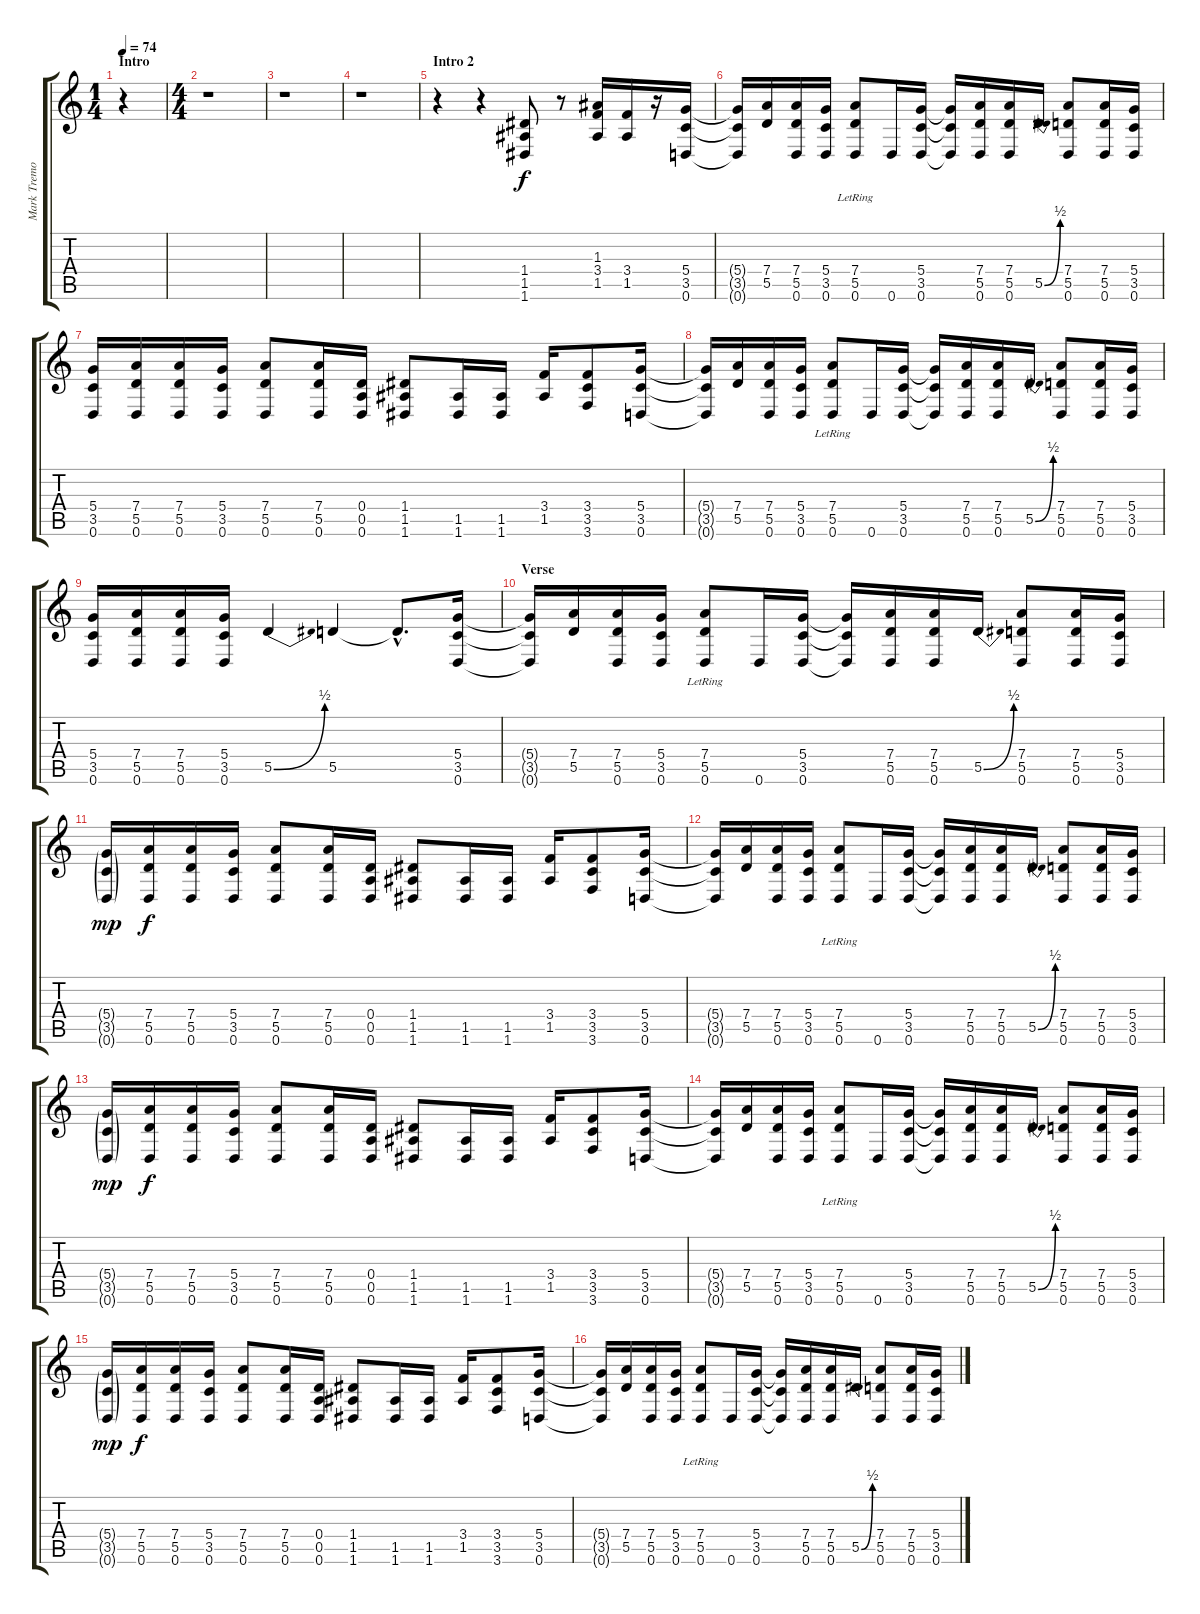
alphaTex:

\track ("Mark Tremonti" "Mark Tremo") {instrument distortionguitar}
\staff {score tabs}
\tuning (D4 D4 A3 D3 A2 D2) {hide}
\ts (1 4)
\section ("" "Intro")
\tempo 74
\clef g2
\ks c
r.4{dy f instrument distortionguitar} |
\ts (4 4)
r.1 |
r.1 |
r.1 |
\section ("" "Intro 2")
r.4 r.4 (1.4 1.5 1.6).8 r.8 (1.3 3.4 1.5).16 (3.4 1.5).16 r.16 (5.4 3.5 0.6).16 |
(5.4{t} 3.5{t} 0.6{t}).16 (7.4 5.5).16 (7.4 5.5 0.6).16 (5.4 3.5 0.6).16 (7.4{lr} 5.5{lr} 0.6).8 0.6.16 (5.4 3.5 0.6).16 (5.4{t} 3.5{t} 0.6{t}).16 (7.4 5.5 0.6).16 (7.4 5.5 0.6).16 5.5{be (bend 0 0 60 2)}.16 (7.4 5.5 0.6).8 (7.4 5.5 0.6).16 (5.4 3.5 0.6).16 |
(5.4 3.5 0.6).16 (7.4 5.5 0.6).16 (7.4 5.5 0.6).16 (5.4 3.5 0.6).16 (7.4 5.5 0.6).8 (7.4 5.5 0.6).16 (0.4 0.5 0.6).16 (1.4 1.5 1.6).8 (1.5 1.6).16 (1.5 1.6).16 (3.4 1.5).16 (3.4 3.5 3.6).8 (5.4 3.5 0.6).16 |
(5.4{t} 3.5{t} 0.6{t}).16 (7.4 5.5).16 (7.4 5.5 0.6).16 (5.4 3.5 0.6).16 (7.4{lr} 5.5{lr} 0.6).8 0.6.16 (5.4 3.5 0.6).16 (5.4{t} 3.5{t} 0.6{t}).16 (7.4 5.5 0.6).16 (7.4 5.5 0.6).16 5.5{be (bend 0 0 60 2)}.16 (7.4 5.5 0.6).8 (7.4 5.5 0.6).16 (5.4 3.5 0.6).16 |
(5.4 3.5 0.6).16 (7.4 5.5 0.6).16 (7.4 5.5 0.6).16 (5.4 3.5 0.6).16 5.5{be (bend 0 0 60 2)}.4 5.5.4 5.5{hac t}.8{d} (5.4 3.5 0.6).16 |
\section ("" "Verse")
(5.4{t} 3.5{t} 0.6{t}).16{volume 10} (7.4 5.5).16 (7.4 5.5 0.6).16 (5.4 3.5 0.6).16 (7.4{lr} 5.5{lr} 0.6).8 0.6.16 (5.4 3.5 0.6).16 (5.4{t} 3.5{t} 0.6{t}).16 (7.4 5.5 0.6).16 (7.4 5.5 0.6).16 5.5{be (bend 0 0 60 2)}.16 (7.4 5.5 0.6).8 (7.4 5.5 0.6).16 (5.4 3.5 0.6).16 |
(5.4{g} 3.5{g} 0.6{g}).16{dy mp} (7.4 5.5 0.6).16{dy f} (7.4 5.5 0.6).16 (5.4 3.5 0.6).16 (7.4 5.5 0.6).8 (7.4 5.5 0.6).16 (0.4 0.5 0.6).16 (1.4 1.5 1.6).8 (1.5 1.6).16 (1.5 1.6).16 (3.4 1.5).16 (3.4 3.5 3.6).8 (5.4 3.5 0.6).16 |
(5.4{t} 3.5{t} 0.6{t}).16 (7.4 5.5).16 (7.4 5.5 0.6).16 (5.4 3.5 0.6).16 (7.4{lr} 5.5{lr} 0.6).8 0.6.16 (5.4 3.5 0.6).16 (5.4{t} 3.5{t} 0.6{t}).16 (7.4 5.5 0.6).16 (7.4 5.5 0.6).16 5.5{be (bend 0 0 60 2)}.16 (7.4 5.5 0.6).8 (7.4 5.5 0.6).16 (5.4 3.5 0.6).16 |
(5.4{g} 3.5{g} 0.6{g}).16{dy mp} (7.4 5.5 0.6).16{dy f} (7.4 5.5 0.6).16 (5.4 3.5 0.6).16 (7.4 5.5 0.6).8 (7.4 5.5 0.6).16 (0.4 0.5 0.6).16 (1.4 1.5 1.6).8{volume 13} (1.5 1.6).16 (1.5 1.6).16 (3.4 1.5).16 (3.4 3.5 3.6).8 (5.4 3.5 0.6).16 |
(5.4{t} 3.5{t} 0.6{t}).16{volume 10} (7.4 5.5).16 (7.4 5.5 0.6).16 (5.4 3.5 0.6).16 (7.4{lr} 5.5{lr} 0.6).8 0.6.16 (5.4 3.5 0.6).16 (5.4{t} 3.5{t} 0.6{t}).16 (7.4 5.5 0.6).16 (7.4 5.5 0.6).16 5.5{be (bend 0 0 60 2)}.16 (7.4 5.5 0.6).8 (7.4 5.5 0.6).16 (5.4 3.5 0.6).16 |
(5.4{g} 3.5{g} 0.6{g}).16{dy mp} (7.4 5.5 0.6).16{dy f} (7.4 5.5 0.6).16 (5.4 3.5 0.6).16 (7.4 5.5 0.6).8 (7.4 5.5 0.6).16 (0.4 0.5 0.6).16 (1.4 1.5 1.6).8 (1.5 1.6).16 (1.5 1.6).16 (3.4 1.5).16 (3.4 3.5 3.6).8 (5.4 3.5 0.6).16 |
(5.4{t} 3.5{t} 0.6{t}).16 (7.4 5.5).16 (7.4 5.5 0.6).16 (5.4 3.5 0.6).16 (7.4{lr} 5.5{lr} 0.6).8 0.6.16 (5.4 3.5 0.6).16 (5.4{t} 3.5{t} 0.6{t}).16 (7.4 5.5 0.6).16 (7.4 5.5 0.6).16 5.5{be (bend 0 0 60 2)}.16 (7.4 5.5 0.6).8 (7.4 5.5 0.6).16 (5.4 3.5 0.6).16
